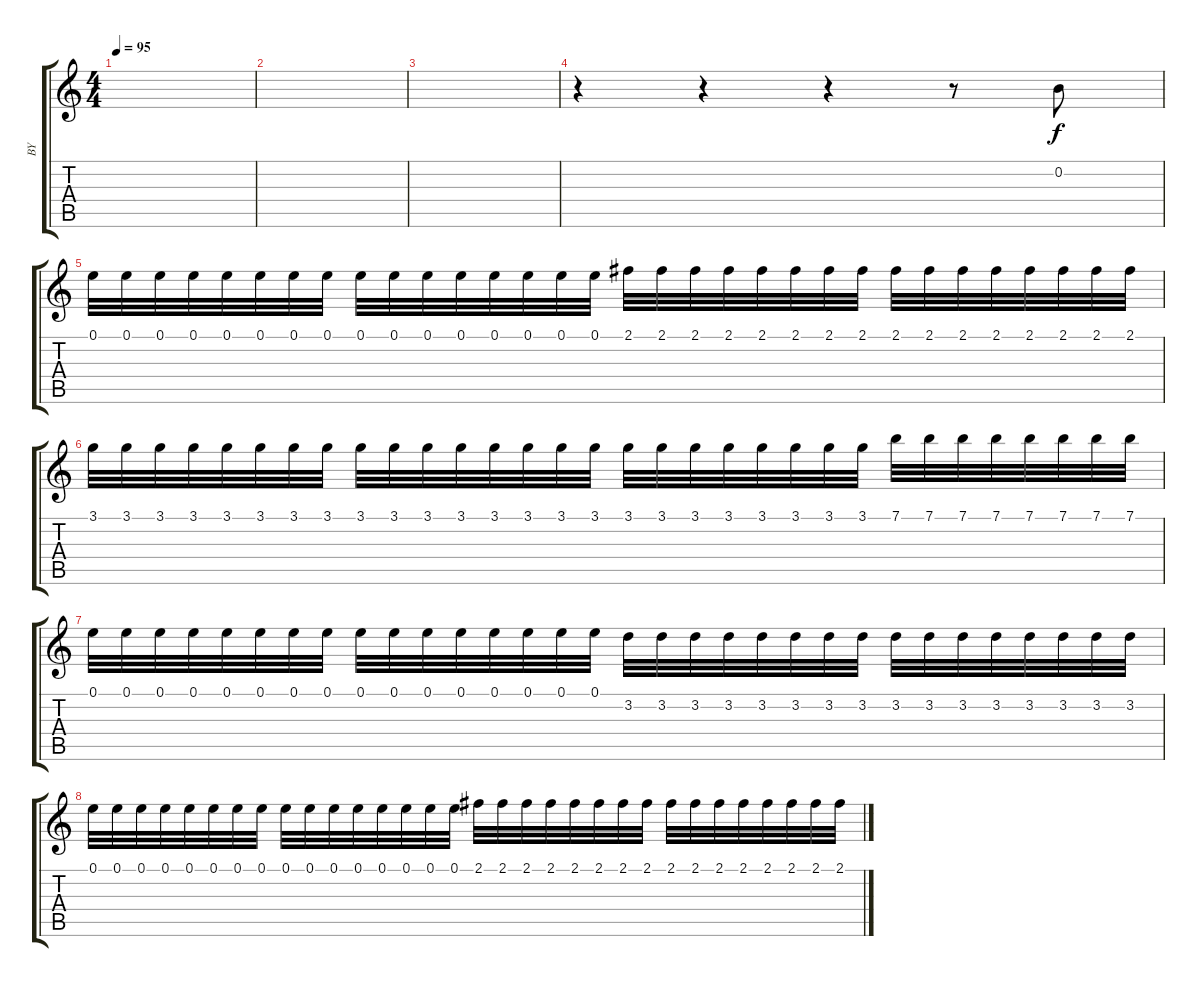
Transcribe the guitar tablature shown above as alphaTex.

\track ("BY" "BY") {instrument banjo}
\staff {score tabs}
\tuning (E4 B3 G3 D3 A2 E2) {hide}
\displaytranspose 12
\ts (4 4)
\tempo 95
\clef g2
\ks c
|
|
|
r.4 r.4 r.4 r.8 0.2.8 |
0.1.32 0.1.32 0.1.32 0.1.32 0.1.32 0.1.32 0.1.32 0.1.32 0.1.32 0.1.32 0.1.32 0.1.32 0.1.32 0.1.32 0.1.32 0.1.32 2.1.32 2.1.32 2.1.32 2.1.32 2.1.32 2.1.32 2.1.32 2.1.32 2.1.32 2.1.32 2.1.32 2.1.32 2.1.32 2.1.32 2.1.32 2.1.32 |
3.1.32 3.1.32 3.1.32 3.1.32 3.1.32 3.1.32 3.1.32 3.1.32 3.1.32 3.1.32 3.1.32 3.1.32 3.1.32 3.1.32 3.1.32 3.1.32 3.1.32 3.1.32 3.1.32 3.1.32 3.1.32 3.1.32 3.1.32 3.1.32 7.1.32 7.1.32 7.1.32 7.1.32 7.1.32 7.1.32 7.1.32 7.1.32 |
0.1.32 0.1.32 0.1.32 0.1.32 0.1.32 0.1.32 0.1.32 0.1.32 0.1.32 0.1.32 0.1.32 0.1.32 0.1.32 0.1.32 0.1.32 0.1.32 3.2.32 3.2.32 3.2.32 3.2.32 3.2.32 3.2.32 3.2.32 3.2.32 3.2.32 3.2.32 3.2.32 3.2.32 3.2.32 3.2.32 3.2.32 3.2.32 |
0.1.32 0.1.32 0.1.32 0.1.32 0.1.32 0.1.32 0.1.32 0.1.32 0.1.32 0.1.32 0.1.32 0.1.32 0.1.32 0.1.32 0.1.32 0.1.32 2.1.32 2.1.32 2.1.32 2.1.32 2.1.32 2.1.32 2.1.32 2.1.32 2.1.32 2.1.32 2.1.32 2.1.32 2.1.32 2.1.32 2.1.32 2.1.32
